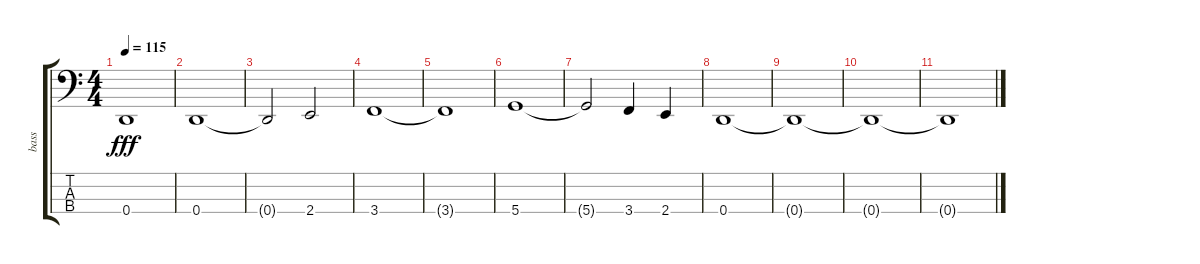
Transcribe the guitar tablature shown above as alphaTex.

\track ("bass" "bass") {instrument electricbassfinger}
\staff {score tabs}
\tuning (F2 C2 G1 D1) {hide}
\ts (4 4)
\tempo 115
\clef f4
\ks c
0.4{t}.1{dy fff} |
0.4.1 |
0.4{t}.2 2.4.2 |
3.4.1 |
3.4{t}.1 |
5.4.1 |
5.4{t}.2 3.4.4 2.4.4 |
0.4.1 |
0.4{t}.1 |
0.4{t}.1 |
0.4{t}.1
